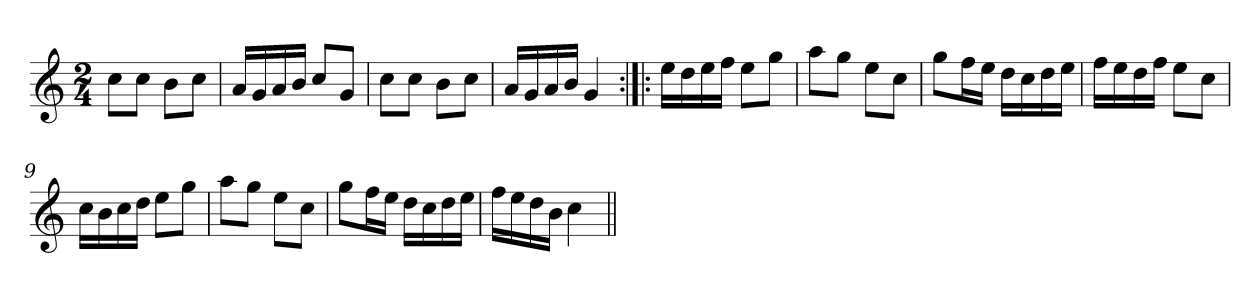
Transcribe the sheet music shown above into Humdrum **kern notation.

**kern
*part1
*staff1
*clefG2
*k[]
*M2/4
=1
8cc\L
8cc\J
8b\L
8cc\J
=2
16a/LL
16g/
16a/
16b/JJ
8cc/L
8g/J
=3
8cc\L
8cc\J
8b\L
8cc\J
=4
16a/LL
16g/
16a/
16b/JJ
4g/
=5:|!|:
16ee\LL
16dd\
16ee\
16ff\JJ
8ee\L
8gg\J
=6
8aa\L
8gg\J
8ee\L
8cc\J
=7
8gg\L
16ff\L
16ee\JJ
16dd\LL
16cc\
16dd\
16ee\JJ
=8
16ff\LL
16ee\
16dd\
16ff\JJ
8ee\L
8cc\J
!!LO:LB:g=z
=9
16cc\LL
16b\
16cc\
16dd\JJ
8ee\L
8gg\J
=10
8aa\L
8gg\J
8ee\L
8cc\J
=11
8gg\L
16ff\L
16ee\JJ
16dd\LL
16cc\
16dd\
16ee\JJ
=12
16ff\LL
16ee\
16dd\
16b\JJ
4cc\
=||
*-
